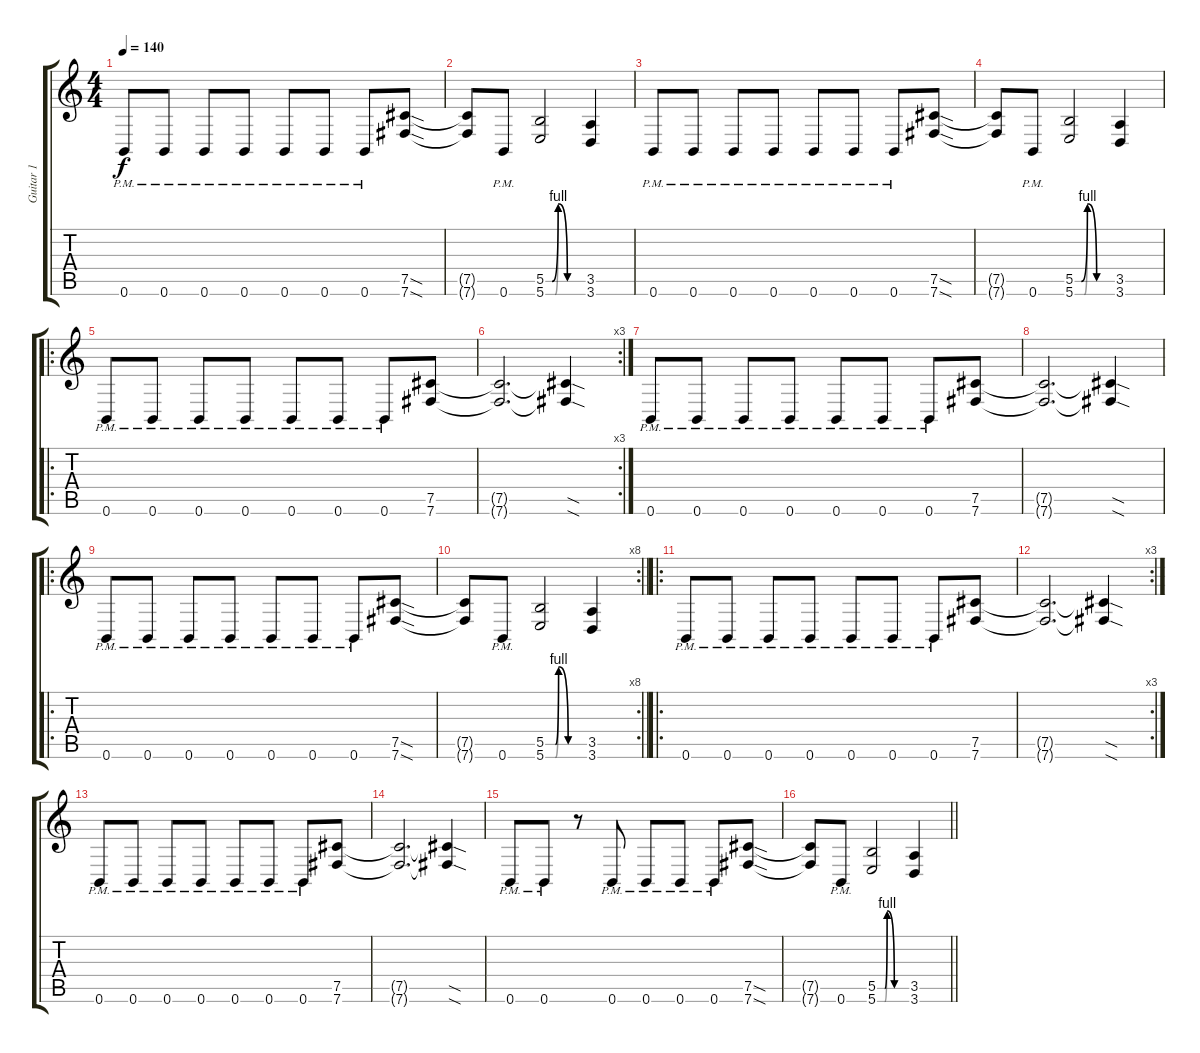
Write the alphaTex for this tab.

\track ("Guitar 1" "Guitar 1") {instrument distortionguitar}
\staff {score tabs}
\tuning (Db4 Ab3 E3 B2 Gb2 B1) {hide}
\ts (4 4)
\tempo 140
\clef g2
\ks c
0.6{pm}.8{dy f} 0.6{pm}.8 0.6{pm}.8 0.6{pm}.8 0.6{pm}.8 0.6{pm}.8 0.6{pm}.8 (7.5{sod} 7.6{sod}).8 |
(7.5{t} 7.6{t}).8 0.6{pm}.8 (5.5{be (custom 0 0 10 0 20 4 35 0 60 0)} 5.6{be (custom 0 0 15 0 20 4 35 0 60 0)}).2 (3.5 3.6).4 |
0.6{pm}.8 0.6{pm}.8 0.6{pm}.8 0.6{pm}.8 0.6{pm}.8 0.6{pm}.8 0.6{pm}.8 (7.5{sod} 7.6{sod}).8 |
(7.5{t} 7.6{t}).8 0.6{pm}.8 (5.5{be (custom 0 0 10 0 20 4 35 0 60 0)} 5.6{be (custom 0 0 15 0 20 4 35 0 60 0)}).2 (3.5 3.6).4 |
\ro
0.6{pm}.8 0.6{pm}.8 0.6{pm}.8 0.6{pm}.8 0.6{pm}.8 0.6{pm}.8 0.6{pm}.8 (7.5 7.6).8 |
\rc 3
(7.5{t} 7.6{t}).2{d} (7.5{sod t} 7.6{sod t}).4 |
0.6{pm}.8 0.6{pm}.8 0.6{pm}.8 0.6{pm}.8 0.6{pm}.8 0.6{pm}.8 0.6{pm}.8 (7.5 7.6).8 |
(7.5{t} 7.6{t}).2{d} (7.5{sod t} 7.6{sod t}).4 |
\ro
0.6{pm}.8 0.6{pm}.8 0.6{pm}.8 0.6{pm}.8 0.6{pm}.8 0.6{pm}.8 0.6{pm}.8 (7.5{sod} 7.6{sod}).8 |
\rc 8
\barLineRight lightlight
(7.5{t} 7.6{t}).8 0.6{pm}.8 (5.5{be (custom 0 0 15 0 20 4 35 0 60 0)} 5.6{be (custom 0 0 15 0 20 4 35 0 60 0)}).2 (3.5 3.6).4 |
\ro
0.6{pm}.8 0.6{pm}.8 0.6{pm}.8 0.6{pm}.8 0.6{pm}.8 0.6{pm}.8 0.6{pm}.8 (7.5 7.6).8 |
\rc 3
(7.5{t} 7.6{t}).2{d} (7.5{sod t} 7.6{sod t}).4 |
0.6{pm}.8 0.6{pm}.8 0.6{pm}.8 0.6{pm}.8 0.6{pm}.8 0.6{pm}.8 0.6{pm}.8 (7.5 7.6).8 |
(7.5{t} 7.6{t}).2{d} (7.5{sod t} 7.6{sod t}).4 |
0.6{pm}.8 0.6{pm}.8 r.8 0.6{pm}.8 0.6{pm}.8 0.6{pm}.8 0.6{pm}.8 (7.5{sod} 7.6{sod}).8 |
\barLineRight lightlight
(7.5{t} 7.6{t}).8 0.6{pm}.8 (5.5{be (custom 0 0 15 0 20 4 35 0 60 0)} 5.6{be (custom 0 0 15 0 20 4 35 0 60 0)}).2 (3.5 3.6).4
